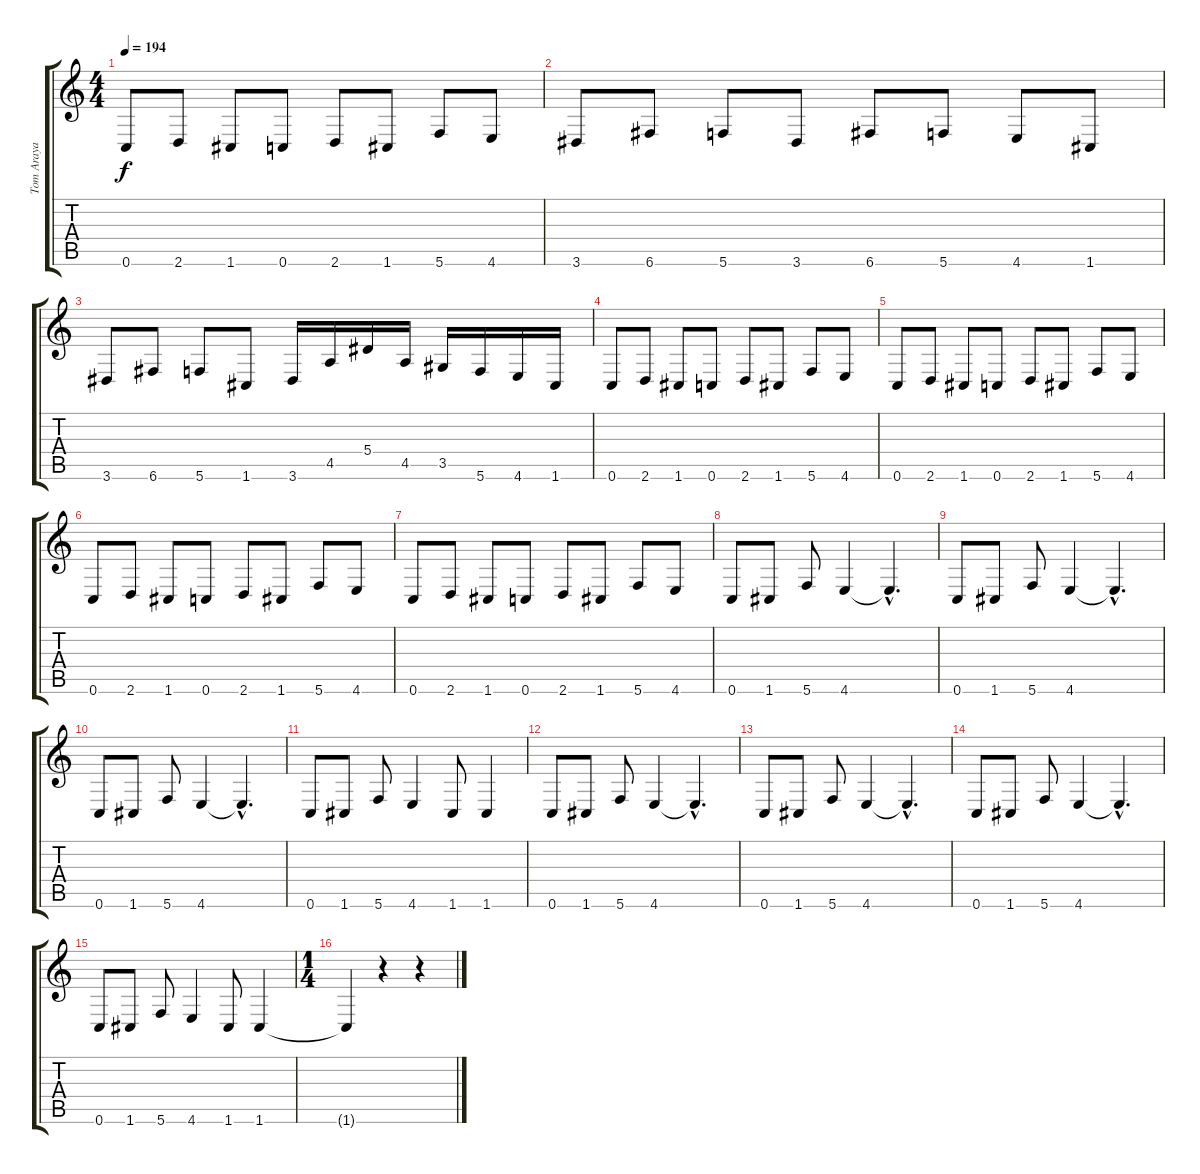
\track ("Tom Araya" "Tom Araya") {instrument electricbasspick}
\staff {score tabs}
\tuning (C4 G3 Eb3 Bb2 F2 C2) {hide}
\ts (4 4)
\tempo 194
\clef g2
\ks c
0.6.8{dy f} 2.6.8 1.6.8 0.6.8 2.6.8 1.6.8 5.6.8 4.6.8 |
3.6.8 6.6.8 5.6.8 3.6.8 6.6.8 5.6.8 4.6.8 1.6.8 |
3.6.8 6.6.8 5.6.8 1.6.8 3.6.16 4.5.16 5.4.16 4.5.16 3.5.16 5.6.16 4.6.16 1.6.16 |
0.6.8 2.6.8 1.6.8 0.6.8 2.6.8 1.6.8 5.6.8 4.6.8 |
0.6.8 2.6.8 1.6.8 0.6.8 2.6.8 1.6.8 5.6.8 4.6.8 |
0.6.8 2.6.8 1.6.8 0.6.8 2.6.8 1.6.8 5.6.8 4.6.8 |
0.6.8 2.6.8 1.6.8 0.6.8 2.6.8 1.6.8 5.6.8 4.6.8 |
0.6.8 1.6.8 5.6.8 4.6.4 4.6{hac t}.4{d} |
0.6.8 1.6.8 5.6.8 4.6.4 4.6{hac t}.4{d} |
0.6.8 1.6.8 5.6.8 4.6.4 4.6{hac t}.4{d} |
0.6.8 1.6.8 5.6.8 4.6.4 1.6.8 1.6.4 |
0.6.8 1.6.8 5.6.8 4.6.4 4.6{hac t}.4{d} |
0.6.8 1.6.8 5.6.8 4.6.4 4.6{hac t}.4{d} |
0.6.8 1.6.8 5.6.8 4.6.4 4.6{hac t}.4{d} |
0.6.8 1.6.8 5.6.8 4.6.4 1.6.8 1.6.4 |
\ts (1 4)
1.6{t}.4 r.4 r.4
